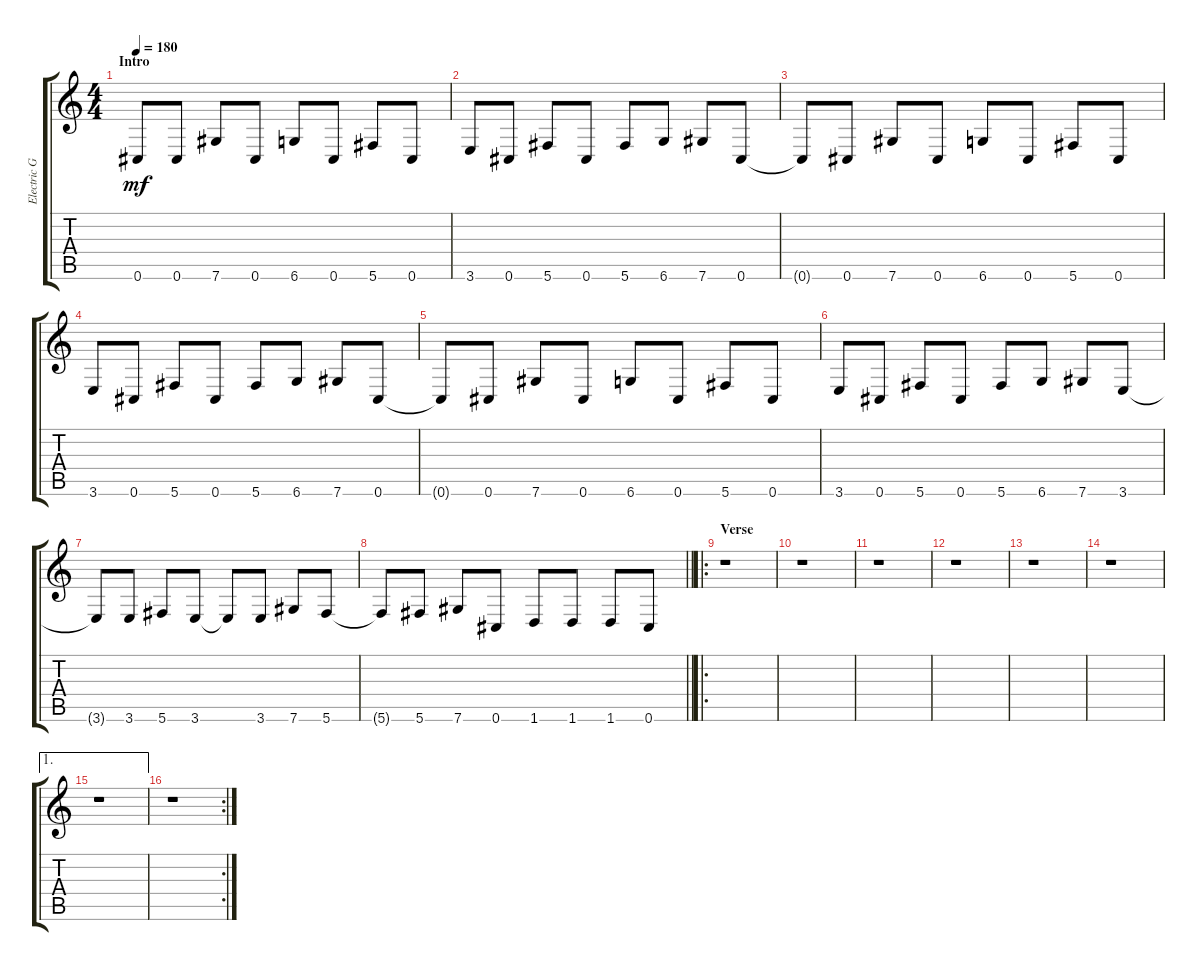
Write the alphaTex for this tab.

\track ("Electric Guitar" "Electric G") {instrument distortionguitar}
\staff {score tabs}
\tuning (Eb4 Bb3 Gb3 Db3 Ab2 Db2) {hide}
\ts (4 4)
\section ("" "Intro")
\tempo 180
\clef g2
\ks c
0.6.8{dy mf instrument distortionguitar} 0.6.8 7.6.8 0.6.8 6.6.8 0.6.8 5.6.8 0.6.8 |
3.6.8 0.6.8 5.6.8 0.6.8 5.6.8 6.6.8 7.6.8 0.6.8 |
0.6{t}.8 0.6.8 7.6.8 0.6.8 6.6.8 0.6.8 5.6.8 0.6.8 |
3.6.8 0.6.8 5.6.8 0.6.8 5.6.8 6.6.8 7.6.8 0.6.8 |
0.6{t}.8 0.6.8 7.6.8 0.6.8 6.6.8 0.6.8 5.6.8 0.6.8 |
3.6.8 0.6.8 5.6.8 0.6.8 5.6.8 6.6.8 7.6.8 3.6.8 |
3.6{t}.8 3.6.8 5.6.8 3.6.8 3.6{t}.8 3.6.8 7.6.8 5.6.8 |
\barLineRight lightlight
5.6{t}.8 5.6.8 7.6.8 0.6.8 1.6.8 1.6.8 1.6.8 0.6.8 |
\ro
\section ("" "Verse")
r.1 |
r.1 |
r.1 |
r.1 |
r.1 |
r.1 |
\ae 1
r.1 |
\rc 2
r.1
